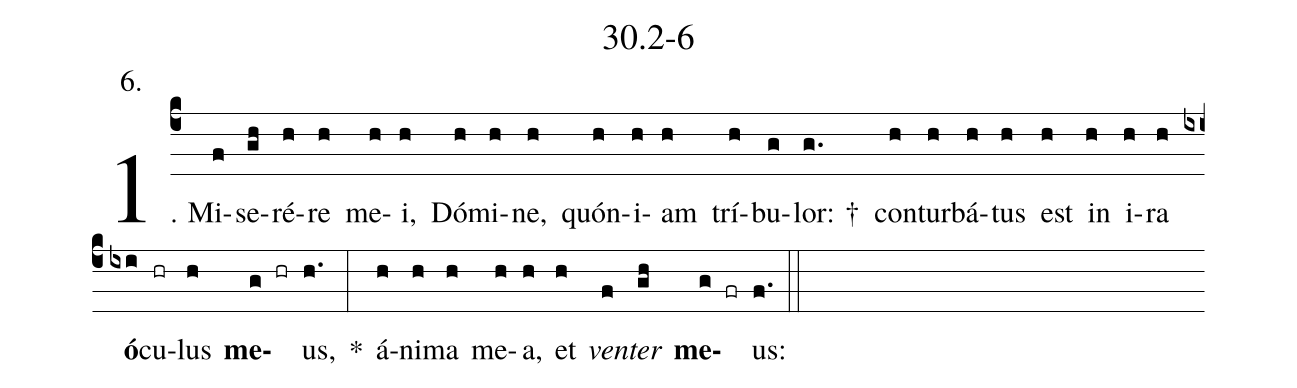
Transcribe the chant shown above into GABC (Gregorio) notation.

name: 30.2-6;
annotation: 6.;
%%
(c4)1. Mi(f)se(gh)ré(h)re(h) me(h)i,(h) Dó(h)mi(h)ne,(h) quón(h)i(h)am(h) trí(h)bu(g)lor: †(g.) con(h)tur(h)bá(h)tus(h) est(h) in(h) i(h)ra(h) <b>ó</b>(ixi)cu(hr)lus(h) <b>me</b>(g hr)us,(h.) *(:) á(h)ni(h)ma(h) me(h)a,(h) et(h) <i>ven</i>(f)<i>ter</i>(gh) <b>me</b>(g fr)us:(f.) (::)
